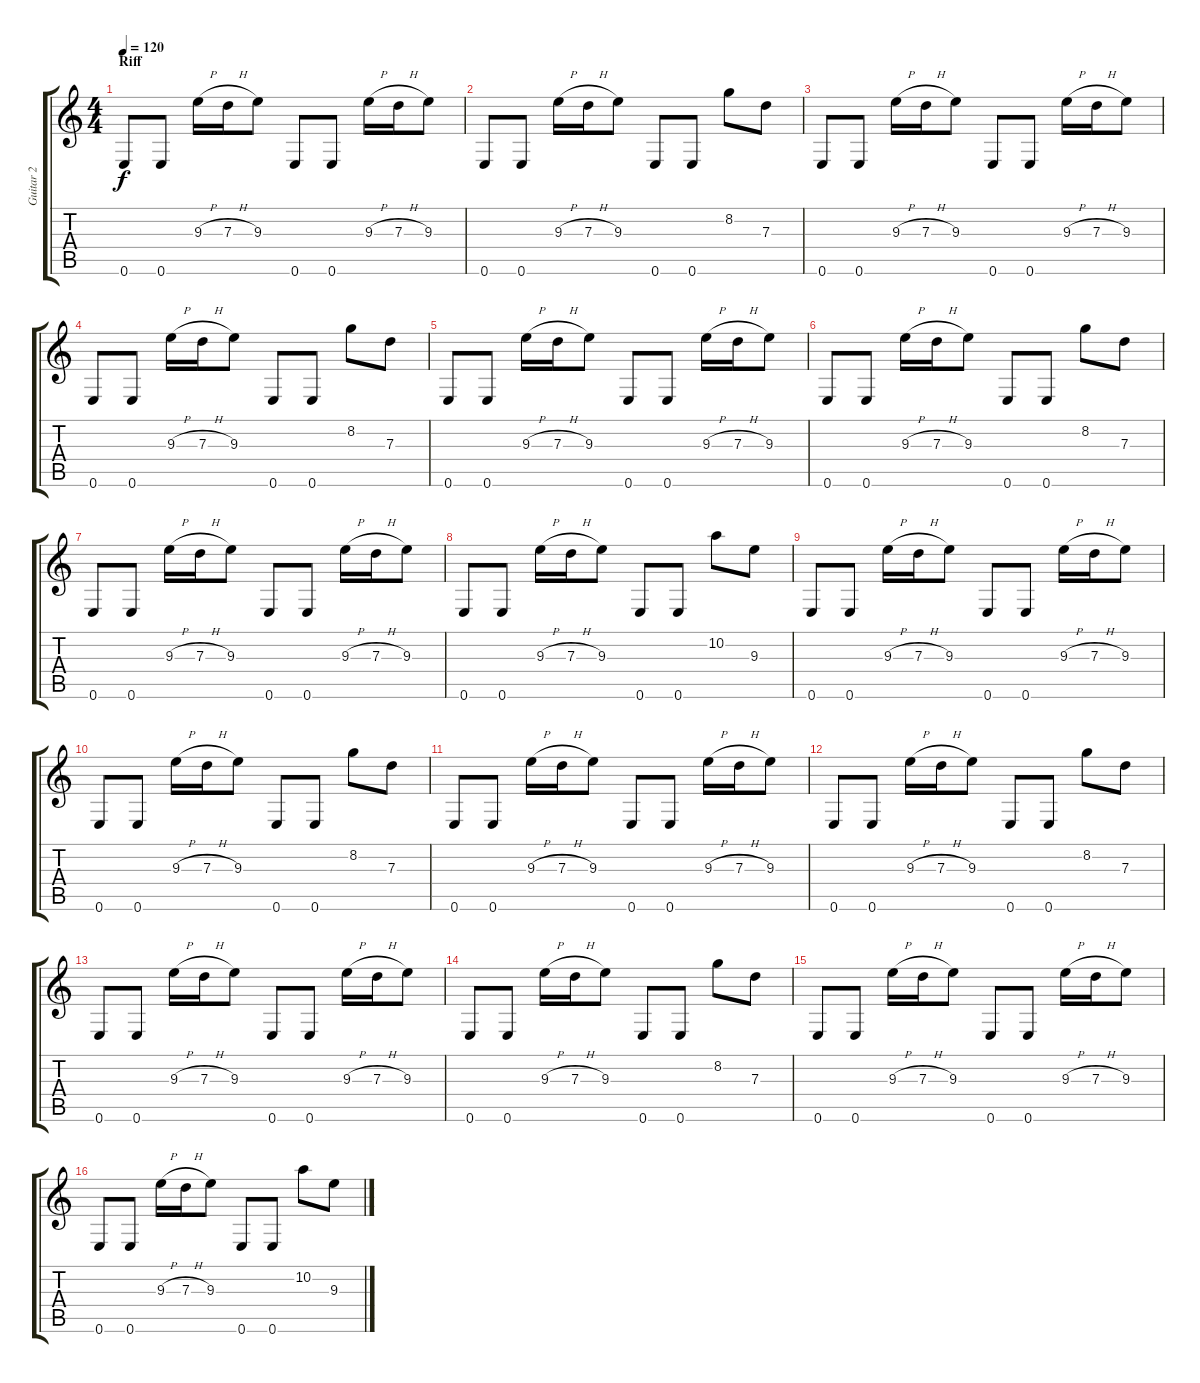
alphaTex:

\track ("Guitar 2" "Guitar 2") {instrument electricguitarclean}
\staff {score tabs}
\tuning (E4 B3 G3 D3 A2 E2) {hide}
\ts (4 4)
\section ("" "Riff")
\tempo 120
\clef g2
\ks c
0.6.8{dy f} 0.6.8 9.3{h}.16 7.3{h}.16 9.3.8 0.6.8 0.6.8 9.3{h}.16 7.3{h}.16 9.3.8 |
0.6.8 0.6.8 9.3{h}.16 7.3{h}.16 9.3.8 0.6.8 0.6.8 8.2.8 7.3.8 |
0.6.8 0.6.8 9.3{h}.16 7.3{h}.16 9.3.8 0.6.8 0.6.8 9.3{h}.16 7.3{h}.16 9.3.8 |
0.6.8 0.6.8 9.3{h}.16 7.3{h}.16 9.3.8 0.6.8 0.6.8 8.2.8 7.3.8 |
0.6.8 0.6.8 9.3{h}.16 7.3{h}.16 9.3.8 0.6.8 0.6.8 9.3{h}.16 7.3{h}.16 9.3.8 |
0.6.8 0.6.8 9.3{h}.16 7.3{h}.16 9.3.8 0.6.8 0.6.8 8.2.8 7.3.8 |
0.6.8 0.6.8 9.3{h}.16 7.3{h}.16 9.3.8 0.6.8 0.6.8 9.3{h}.16 7.3{h}.16 9.3.8 |
0.6.8 0.6.8 9.3{h}.16 7.3{h}.16 9.3.8 0.6.8 0.6.8 10.2.8 9.3.8 |
0.6.8 0.6.8 9.3{h}.16 7.3{h}.16 9.3.8 0.6.8 0.6.8 9.3{h}.16 7.3{h}.16 9.3.8 |
0.6.8 0.6.8 9.3{h}.16 7.3{h}.16 9.3.8 0.6.8 0.6.8 8.2.8 7.3.8 |
0.6.8 0.6.8 9.3{h}.16 7.3{h}.16 9.3.8 0.6.8 0.6.8 9.3{h}.16 7.3{h}.16 9.3.8 |
0.6.8 0.6.8 9.3{h}.16 7.3{h}.16 9.3.8 0.6.8 0.6.8 8.2.8 7.3.8 |
0.6.8 0.6.8 9.3{h}.16 7.3{h}.16 9.3.8 0.6.8 0.6.8 9.3{h}.16 7.3{h}.16 9.3.8 |
0.6.8 0.6.8 9.3{h}.16 7.3{h}.16 9.3.8 0.6.8 0.6.8 8.2.8 7.3.8 |
0.6.8 0.6.8 9.3{h}.16 7.3{h}.16 9.3.8 0.6.8 0.6.8 9.3{h}.16 7.3{h}.16 9.3.8 |
0.6.8 0.6.8 9.3{h}.16 7.3{h}.16 9.3.8 0.6.8 0.6.8 10.2.8 9.3.8
